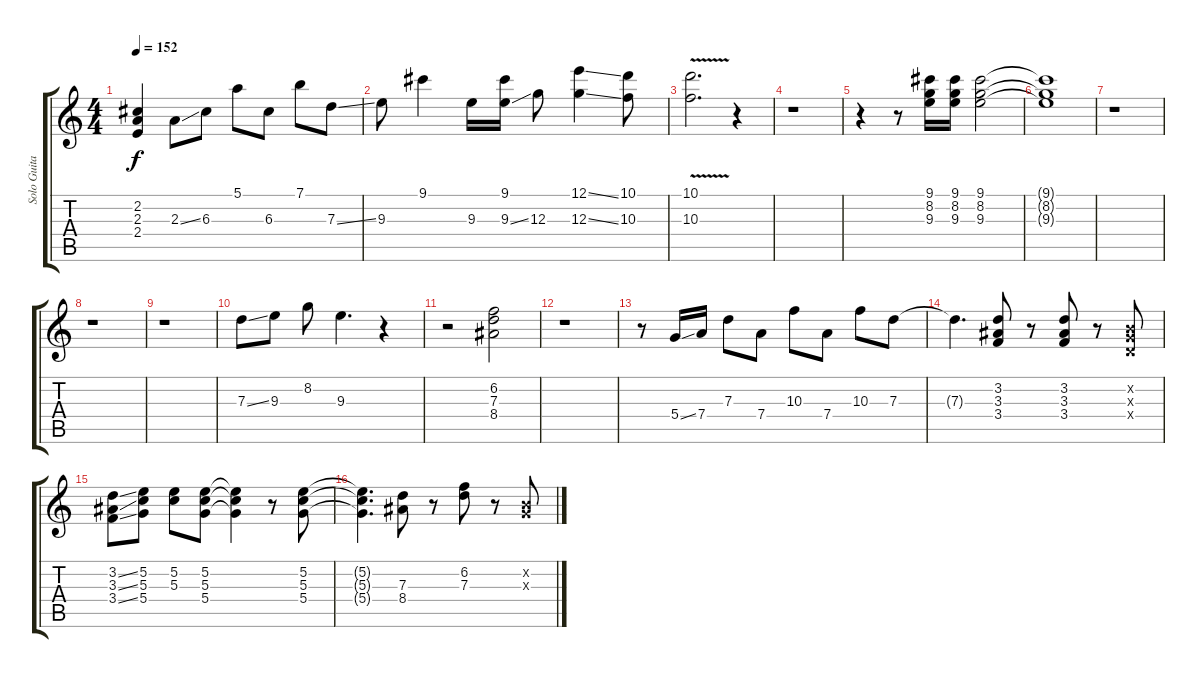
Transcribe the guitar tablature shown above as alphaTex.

\track ("Solo Guitar" "Solo Guita") {instrument electricguitarclean}
\staff {score tabs}
\tuning (E4 B3 G3 D3 A2 E2) {hide}
\ts (4 4)
\tempo 152
\clef g2
\ks c
(2.2{t} 2.3{t} 2.4{t}).4{dy f} 2.3{ss}.8 6.3.8 5.1.8 6.3.8 7.1.8 7.3{ss}.8 |
9.3.8 9.1.4 9.3.16 (9.1 9.3{ss}).16 12.3.8 (12.1{ss} 12.3{ss}).4 (10.1 10.3).8 |
(10.1{v} 10.3{v}).2{d} r.4 |
r.1 |
r.4 r.8 (9.1 8.2 9.3).16 (9.1 8.2 9.3).16 (9.1 8.2 9.3).2 |
(9.1{t} 8.2{t} 9.3{t}).1 |
r.1 |
r.1 |
r.1 |
7.3{ss}.8 9.3.8 8.2.8 9.3.4{d} r.4 |
r.2 (6.2 7.3 8.4).2 |
r.1 |
r.8 5.4{ss}.16 7.4.16 7.3.8 7.4.8 10.3.8 7.4.8 10.3.8 7.3.8 |
7.3{t}.4{d} (3.2 3.3 3.4).8 r.8 (3.2 3.3 3.4).8 r.8 (0.2{x} 0.3{x} 0.4{x}).8 |
(3.2{ss} 3.3{ss} 3.4{ss}).8 (5.2 5.3 5.4).8 (5.2 5.3).8 (5.2 5.3 5.4).8 (5.2{t} 5.3{t} 5.4{t}).4 r.8 (5.2 5.3 5.4).8 |
(5.2{t} 5.3{t} 5.4{t}).4{d} (7.3 8.4).8 r.8 (6.2 7.3).8 r.8 (0.2{x} 0.3{x}).8
